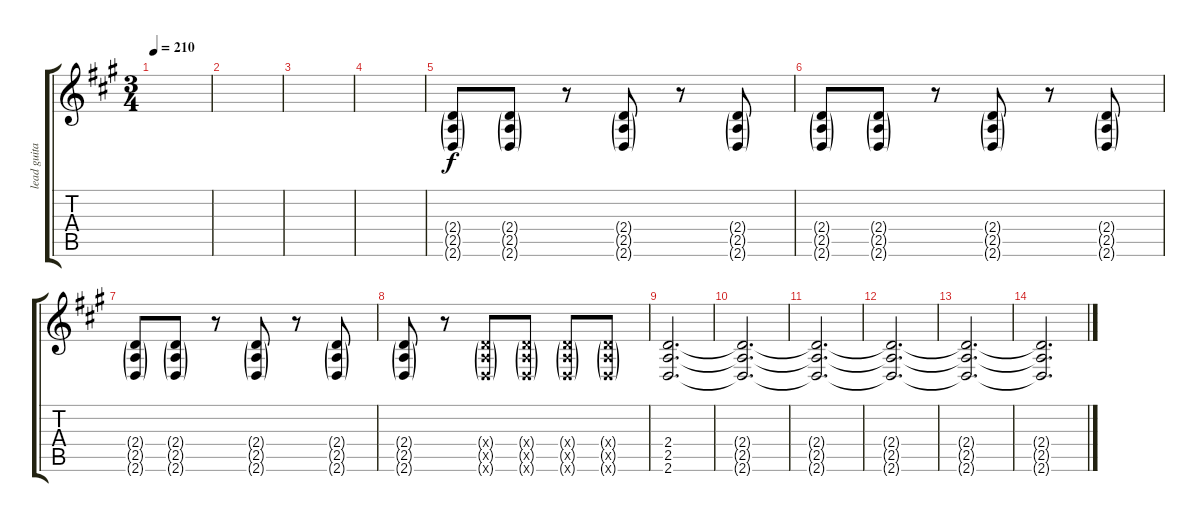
\track ("lead guitar 2" "lead guita") {instrument distortionguitar}
\staff {score tabs}
\tuning (D4 A3 F3 C3 G2 C2) {hide}
\ts (3 4)
\tempo 210
\clef g2
\ks a
|
|
|
|
(2.4{g} 2.5{g} 2.6{g}).8 (2.4{g} 2.5{g} 2.6{g}).8 r.8 (2.4{g} 2.5{g} 2.6{g}).8 r.8 (2.4{g} 2.5{g} 2.6{g}).8 |
(2.4{g} 2.5{g} 2.6{g}).8 (2.4{g} 2.5{g} 2.6{g}).8 r.8 (2.4{g} 2.5{g} 2.6{g}).8 r.8 (2.4{g} 2.5{g} 2.6{g}).8 |
(2.4{g} 2.5{g} 2.6{g}).8 (2.4{g} 2.5{g} 2.6{g}).8 r.8 (2.4{g} 2.5{g} 2.6{g}).8 r.8 (2.4{g} 2.5{g} 2.6{g}).8 |
(2.4{g} 2.5{g} 2.6{g}).8 r.8 (2.4{g x} 2.5{g x} 2.6{g x}).8 (2.4{g x} 2.5{g x} 2.6{g x}).8 (2.4{g x} 2.5{g x} 2.6{g x}).8 (2.4{g x} 2.5{g x} 2.6{g x}).8 |
(2.4 2.5 2.6).2{d dy f volume 5} |
(2.4{t} 2.5{t} 2.6{t}).2{d} |
(2.4{t} 2.5{t} 2.6{t}).2{d} |
(2.4{t} 2.5{t} 2.6{t}).2{d} |
(2.4{t} 2.5{t} 2.6{t}).2{d} |
(2.4{t} 2.5{t} 2.6{t}).2{d}
